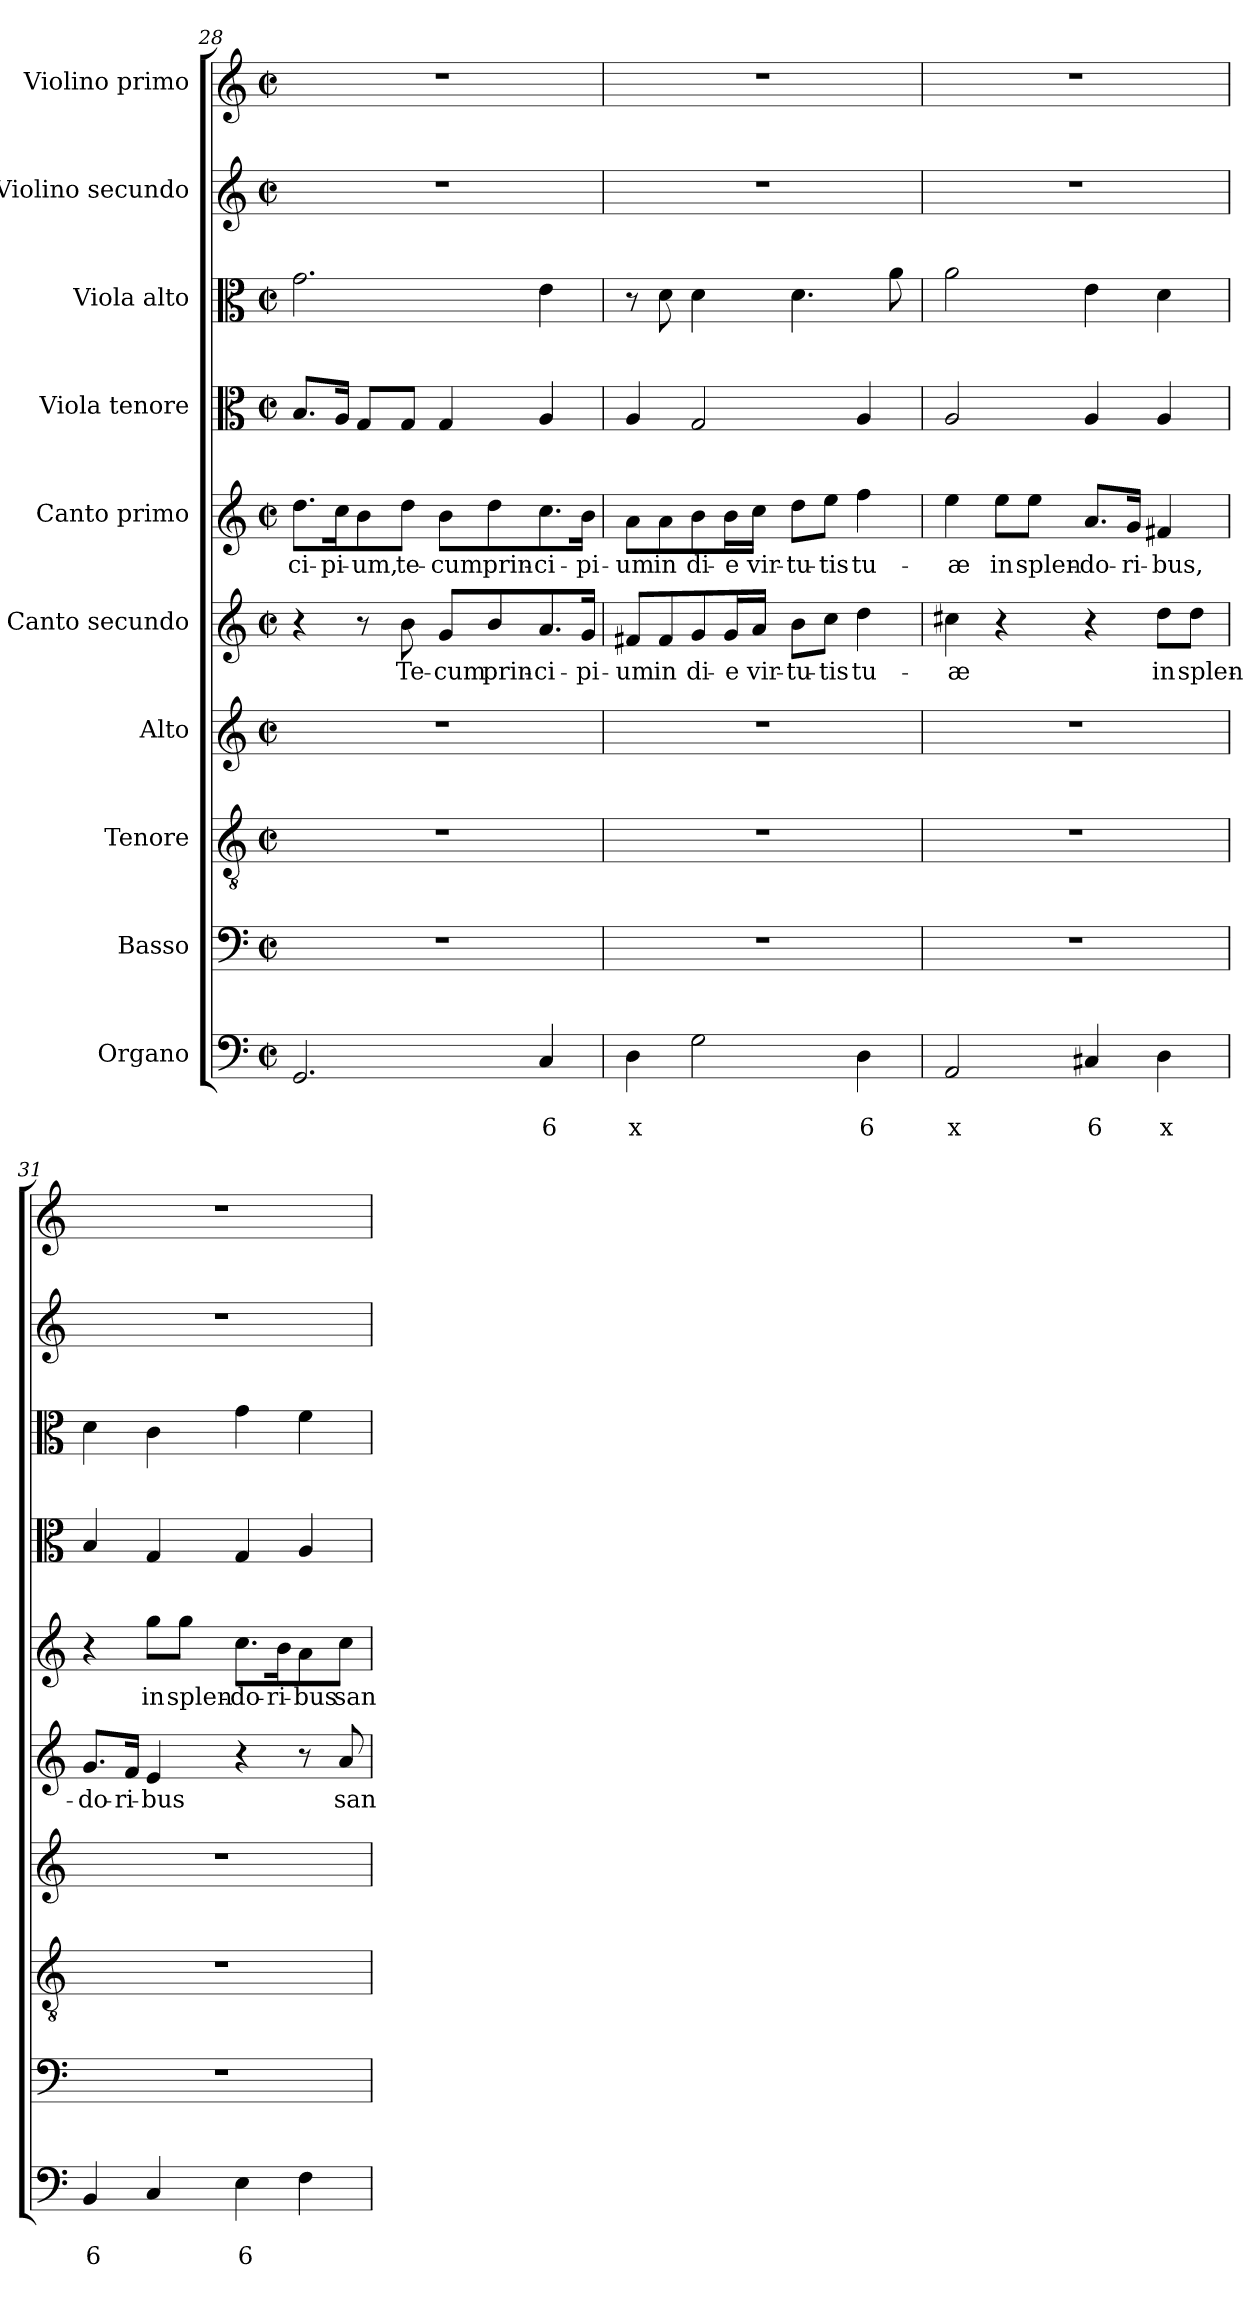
**kern	**text	**text	**kern	**kern	**kern	**kern	**text	**kern	**text	**kern	**kern	**kern	**kern
*part10	*part10	*part10	*part9	*part8	*part7	*part6	*part6	*part5	*part5	*part4	*part3	*part2	*part1
*staff10	*staff10	*staff10	*staff9	*staff8	*staff7	*staff6	*staff6	*staff5	*staff5	*staff4	*staff3	*staff2	*staff1
*I"Organo	*	*	*I"Basso	*I"Tenore	*I"Alto	*I"Canto secundo	*	*I"Canto primo	*	*I"Viola tenore	*I"Viola alto	*I"Violino secundo	*I"Violino primo
*clefF4	*	*	*clefF4	*clefGv2	*clefG2	*clefG2	*	*clefG2	*	*clefC3	*clefC3	*clefG2	*clefG2
*k[]	*	*	*k[]	*k[]	*k[]	*k[]	*	*k[]	*	*k[]	*k[]	*k[]	*k[]
*C:	*	*	*C:	*C:	*C:	*C:	*	*C:	*	*C:	*C:	*C:	*C:
*M2/2	*	*	*M2/2	*M2/2	*M2/2	*M2/2	*	*M2/2	*	*M2/2	*M2/2	*M2/2	*M2/2
*met(c|)	*	*	*met(c|)	*met(c|)	*met(c|)	*met(c|)	*	*met(c|)	*	*met(c|)	*met(c|)	*met(c|)	*met(c|)
=28	=28	=28	=28	=28	=28	=28	=28	=28	=28	=28	=28	=28	=28
!	!	!	!	!	!	!	!	!	!LO:LY:b	!	!	!	!
2.GG/	.	.	1r	1r	1r	4r	.	8.dd\L	-ci-	8.B/L	2.g\	1r	1r
!	!	!	!	!	!	!	!	!	!LO:LY:b	!	!	!	!
.	.	.	.	.	.	.	.	16cc\K	-pi-	16A/Jk	.	.	.
!	!	!	!	!	!	!	!	!	!LO:LY:b	!	!	!	!
.	.	.	.	.	.	8r	.	8b\	-um,	8G/L	.	.	.
!	!	!	!	!	!	!	!LO:LY:b	!	!LO:LY:b	!	!	!	!
.	.	.	.	.	.	8b\	Te-	8dd\J	te-	8G/J	.	.	.
!	!	!	!	!	!	!	!LO:LY:b	!	!LO:LY:b	!	!	!	!
.	.	.	.	.	.	8g/L	-cum	8b\L	-cum	4G/	.	.	.
!	!	!	!	!	!	!	!LO:LY:b	!	!LO:LY:b	!	!	!	!
.	.	.	.	.	.	8b/	prin-	8dd\	prin-	.	.	.	.
!	!	!LO:LY:b	!	!	!	!	!LO:LY:b	!	!LO:LY:b	!	!	!	!
4C/	.	6	.	.	.	8.a/	-ci-	8.cc\	-ci-	4A/	4e\	.	.
!	!	!	!	!	!	!	!LO:LY:b	!	!LO:LY:b	!	!	!	!
.	.	.	.	.	.	16g/Jk	-pi-	16b\Jk	-pi-	.	.	.	.
=29	=29	=29	=29	=29	=29	=29	=29	=29	=29	=29	=29	=29	=29
!	!	!LO:LY:b	!	!	!	!	!LO:LY:b	!	!LO:LY:b	!	!	!	!
4D\	.	x	1r	1r	1r	8f#X/L	-um	8a\L	-um	4A/	8r	1r	1r
!	!	!	!	!	!	!	!LO:LY:b	!	!LO:LY:b	!	!	!	!
.	.	.	.	.	.	8f#/	in	8a\	in	.	8d\	.	.
!	!	!	!	!	!	!	!LO:LY:b	!	!LO:LY:b	!	!	!	!
2G\	.	.	.	.	.	8g/	di-	8b\	di-	2G/	4d\	.	.
!	!	!	!	!	!	!	!LO:LY:b	!	!LO:LY:b	!	!	!	!
.	.	.	.	.	.	16g/L	-e	16b\L	-e	.	.	.	.
!	!	!	!	!	!	!	!LO:LY:b	!	!LO:LY:b	!	!	!	!
.	.	.	.	.	.	16a/JJ	vir-	16cc\JJ	vir-	.	.	.	.
!	!	!	!	!	!	!	!LO:LY:b	!	!LO:LY:b	!	!	!	!
.	.	.	.	.	.	8b\L	-tu-	8dd\L	-tu-	.	4.d\	.	.
!	!	!	!	!	!	!	!LO:LY:b	!	!LO:LY:b	!	!	!	!
.	.	.	.	.	.	8cc\J	-tis	8ee\J	-tis	.	.	.	.
!	!	!LO:LY:b	!	!	!	!	!LO:LY:b	!	!LO:LY:b	!	!	!	!
4D\	.	6	.	.	.	4dd\	tu-	4ff\	tu-	4A/	.	.	.
.	.	.	.	.	.	.	.	.	.	.	8a\	.	.
=30	=30	=30	=30	=30	=30	=30	=30	=30	=30	=30	=30	=30	=30
!	!	!LO:LY:b	!	!	!	!	!LO:LY:b	!	!LO:LY:b	!	!	!	!
2AA/	.	x	1r	1r	1r	4cc#X\	-æ	4ee\	-æ	2A/	2a\	1r	1r
!	!	!	!	!	!	!	!	!	!LO:LY:b	!	!	!	!
.	.	.	.	.	.	4r	.	8ee\L	in	.	.	.	.
!	!	!	!	!	!	!	!	!	!LO:LY:b	!	!	!	!
.	.	.	.	.	.	.	.	8ee\J	splen-	.	.	.	.
!	!	!LO:LY:b	!	!	!	!	!	!	!LO:LY:b	!	!	!	!
4C#X/	.	6	.	.	.	4r	.	8.a/L	-do-	4A/	4e\	.	.
!	!	!	!	!	!	!	!	!	!LO:LY:b	!	!	!	!
.	.	.	.	.	.	.	.	16g/Jk	-ri-	.	.	.	.
!	!	!LO:LY:b	!	!	!	!	!LO:LY:b	!	!LO:LY:b	!	!	!	!
4D\	.	x	.	.	.	8dd\L	in	4f#X/	-bus,	4A/	4d\	.	.
!	!	!	!	!	!	!	!LO:LY:b	!	!	!	!	!	!
.	.	.	.	.	.	8dd\J	splen-	.	.	.	.	.	.
!!LO:PB:g=z
=31	=31	=31	=31	=31	=31	=31	=31	=31	=31	=31	=31	=31	=31
!	!	!LO:LY:b	!	!	!	!	!LO:LY:b	!	!	!	!	!	!
4BB/	.	6	1r	1r	1r	8.g/L	-do-	4r	.	4B/	4d\	1r	1r
!	!	!	!	!	!	!	!LO:LY:b	!	!	!	!	!	!
.	.	.	.	.	.	16f/Jk	-ri-	.	.	.	.	.	.
!	!	!	!	!	!	!	!LO:LY:b	!	!LO:LY:b	!	!	!	!
4C/	.	.	.	.	.	4e/	-bus	8gg\L	in	4G/	4c\	.	.
!	!	!	!	!	!	!	!	!	!LO:LY:b	!	!	!	!
.	.	.	.	.	.	.	.	8gg\J	splen-	.	.	.	.
!	!	!LO:LY:b	!	!	!	!	!	!	!LO:LY:b	!	!	!	!
4E\	.	6	.	.	.	4r	.	8.cc\L	-do-	4G/	4g\	.	.
!	!	!	!	!	!	!	!	!	!LO:LY:b	!	!	!	!
.	.	.	.	.	.	.	.	16b\K	-ri-	.	.	.	.
!	!	!	!	!	!	!	!	!	!LO:LY:b	!	!	!	!
4F\	.	.	.	.	.	8r	.	8a\	-bus	4A/	4f\	.	.
!	!	!	!	!	!	!	!LO:LY:b	!	!LO:LY:b	!	!	!	!
.	.	.	.	.	.	8a/	san-	8cc\J	san-	.	.	.	.
=	=	=	=	=	=	=	=	=	=	=	=	=	=
*-	*-	*-	*-	*-	*-	*-	*-	*-	*-	*-	*-	*-	*-
